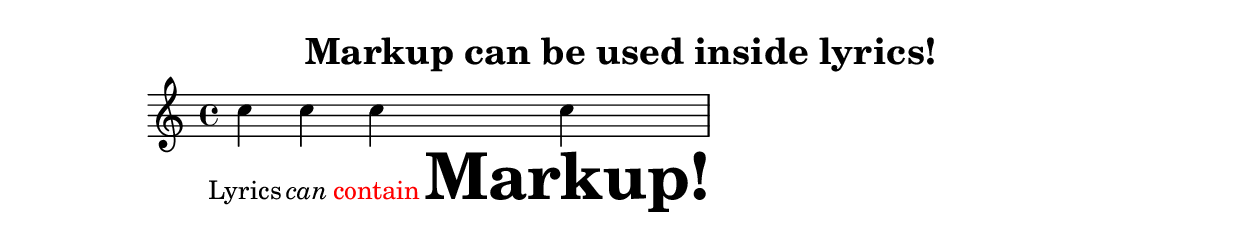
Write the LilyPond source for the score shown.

%% Do not edit this file; it is auto-generated from LSR http://lsr.dsi.unimi.it
%% This file is in the public domain.
\version "2.11.50"

\header {
  lsrtags = "text, vocal-music"

  texidoc = "
To format individual syllables in lyrics, use @code{\\markup @{ ....
@}} on these lyrics.

"
  doctitle = "Formatting lyrics syllables"
} % begin verbatim
% Tip taken from http://lists.gnu.org/archive/html/lilypond-user/2007-12/msg00215.html
\header {
  title = "Markup can be used inside lyrics!"
}

mel = \relative c'' { c4 c c c }
lyr = \lyricmode {
  Lyrics \markup { \italic "can" } \markup {\with-color #red "contain" }
  \markup {\fontsize #8 \bold "Markup!" }
}

<<
  \context Voice = melody \mel
  \context Lyrics \lyricsto melody \lyr
>>

